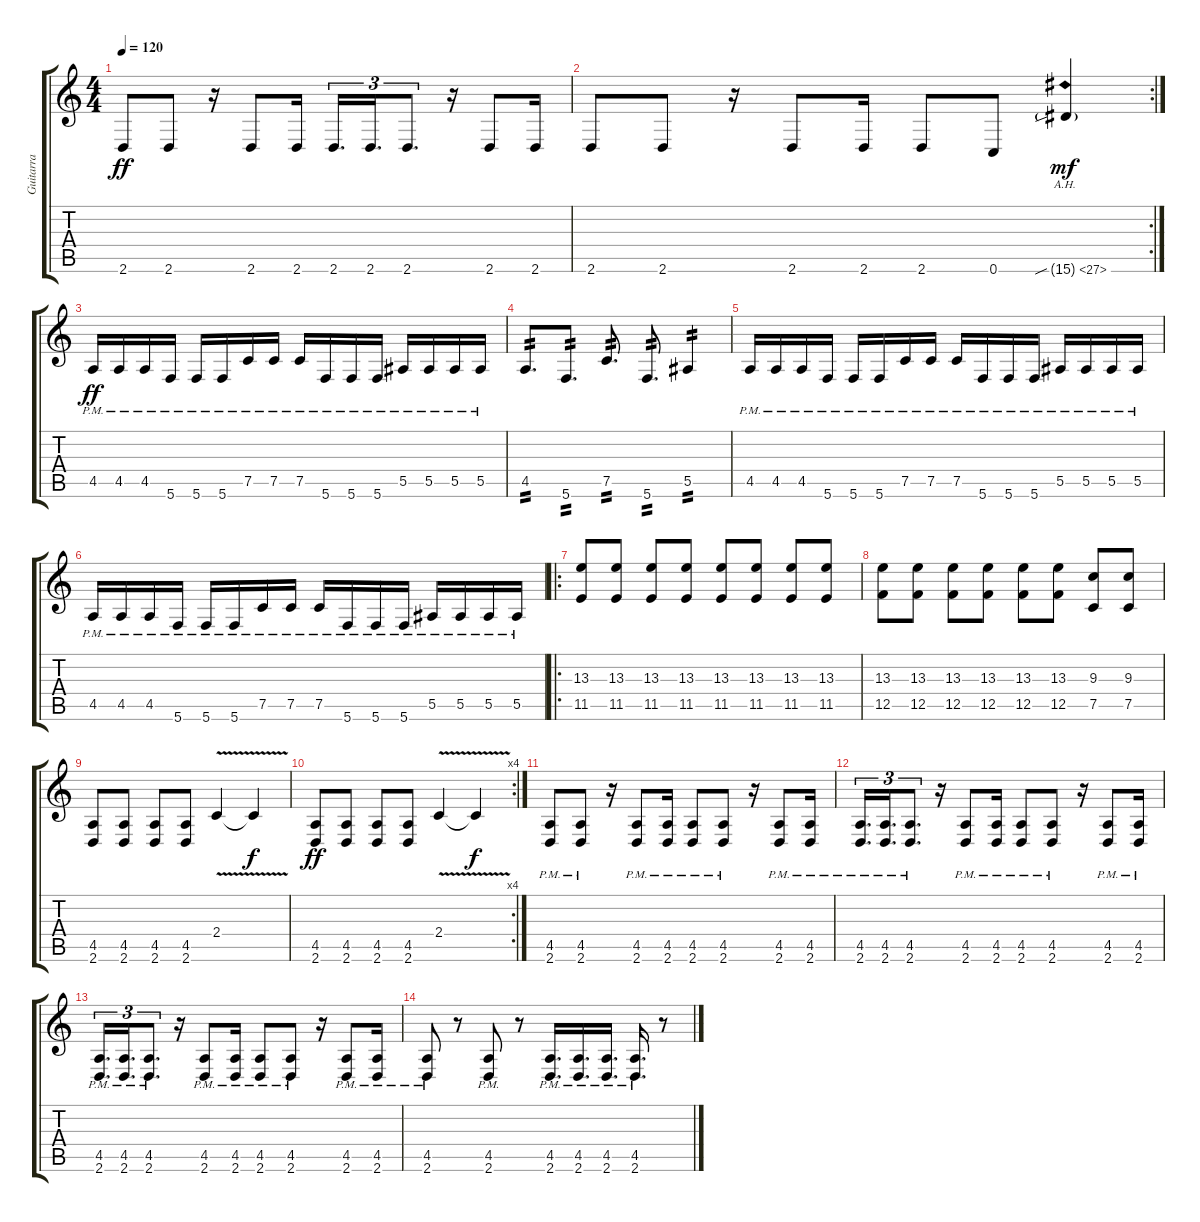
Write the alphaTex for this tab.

\track ("Guitarra" "Guitarra") {instrument distortionguitar}
\staff {score tabs}
\tuning (C4 G3 Eb3 Bb2 F2 C2) {hide}
\ts (4 4)
\tempo 120
\clef g2
\ks c
2.6.8{dy ff} 2.6.8 r.16 2.6.8 2.6.16 2.6.16{d tu (3 2)} 2.6.16{d tu (3 2)} 2.6.8{d tu (3 2)} r.16 2.6.8 2.6.16 |
\rc 2
2.6.8 2.6.8 r.16 2.6.8 2.6.16 2.6.8 0.6.8 15.6{ah 12 sib g}.4{dy mf} |
4.5{pm}.16{dy ff} 4.5{pm}.16 4.5{pm}.16 5.6{pm}.16 5.6{pm}.16 5.6{pm}.16 7.5{pm}.16 7.5{pm}.16 7.5{pm}.16 5.6{pm}.16 5.6{pm}.16 5.6{pm}.16 5.5{pm}.16 5.5{pm}.16 5.5{pm}.16 5.5{pm}.16 |
4.5.8{d tp 2} 5.6.8{d tp 2} 7.5.8{d tp 2} 5.6.8{d tp 2} 5.5.4{tp 2} |
4.5{pm}.16 4.5{pm}.16 4.5{pm}.16 5.6{pm}.16 5.6{pm}.16 5.6{pm}.16 7.5{pm}.16 7.5{pm}.16 7.5{pm}.16 5.6{pm}.16 5.6{pm}.16 5.6{pm}.16 5.5{pm}.16 5.5{pm}.16 5.5{pm}.16 5.5{pm}.16 |
4.5{pm}.16 4.5{pm}.16 4.5{pm}.16 5.6{pm}.16 5.6{pm}.16 5.6{pm}.16 7.5{pm}.16 7.5{pm}.16 7.5{pm}.16 5.6{pm}.16 5.6{pm}.16 5.6{pm}.16 5.5{pm}.16 5.5{pm}.16 5.5{pm}.16 5.5{pm}.16 |
\ro
(13.3 11.5).8 (13.3 11.5).8 (13.3 11.5).8 (13.3 11.5).8 (13.3 11.5).8 (13.3 11.5).8 (13.3 11.5).8 (13.3 11.5).8 |
(13.3 12.5).8 (13.3 12.5).8 (13.3 12.5).8 (13.3 12.5).8 (13.3 12.5).8 (13.3 12.5).8 (9.3 7.5).8 (9.3 7.5).8 |
(4.5 2.6).8 (4.5 2.6).8 (4.5 2.6).8 (4.5 2.6).8 2.4{v}.4 2.4{t}.4{dy f} |
\rc 4
(4.5 2.6).8{dy ff} (4.5 2.6).8 (4.5 2.6).8 (4.5 2.6).8 2.4{v}.4 2.4{t}.4{dy f} |
(4.5{pm} 2.6{pm}).8 (4.5{pm} 2.6{pm}).8 r.16 (4.5{pm} 2.6{pm}).8 (4.5{pm} 2.6{pm}).16 (4.5{pm} 2.6{pm}).8 (4.5{pm} 2.6{pm}).8 r.16 (4.5{pm} 2.6{pm}).8 (4.5{pm} 2.6{pm}).16 |
(4.5{pm} 2.6{pm}).16{d tu (3 2)} (4.5{pm} 2.6{pm}).16{d tu (3 2)} (4.5{pm} 2.6{pm}).8{d tu (3 2)} r.16 (4.5{pm} 2.6{pm}).8 (4.5{pm} 2.6{pm}).16 (4.5{pm} 2.6{pm}).8 (4.5{pm} 2.6{pm}).8 r.16 (4.5{pm} 2.6{pm}).8 (4.5{pm} 2.6{pm}).16 |
(4.5{pm} 2.6{pm}).16{d tu (3 2)} (4.5{pm} 2.6{pm}).16{d tu (3 2)} (4.5{pm} 2.6{pm}).8{d tu (3 2)} r.16 (4.5{pm} 2.6{pm}).8 (4.5{pm} 2.6{pm}).16 (4.5{pm} 2.6{pm}).8 (4.5{pm} 2.6{pm}).8 r.16 (4.5{pm} 2.6{pm}).8 (4.5{pm} 2.6{pm}).16 |
(4.5{pm} 2.6{pm}).8 r.8 (4.5{pm} 2.6{pm}).8 r.8 (4.5{pm} 2.6{pm}).16{d} (4.5{pm} 2.6{pm}).16{d} (4.5{pm} 2.6{pm}).16{d} (4.5{pm} 2.6{pm}).16{d} r.8
